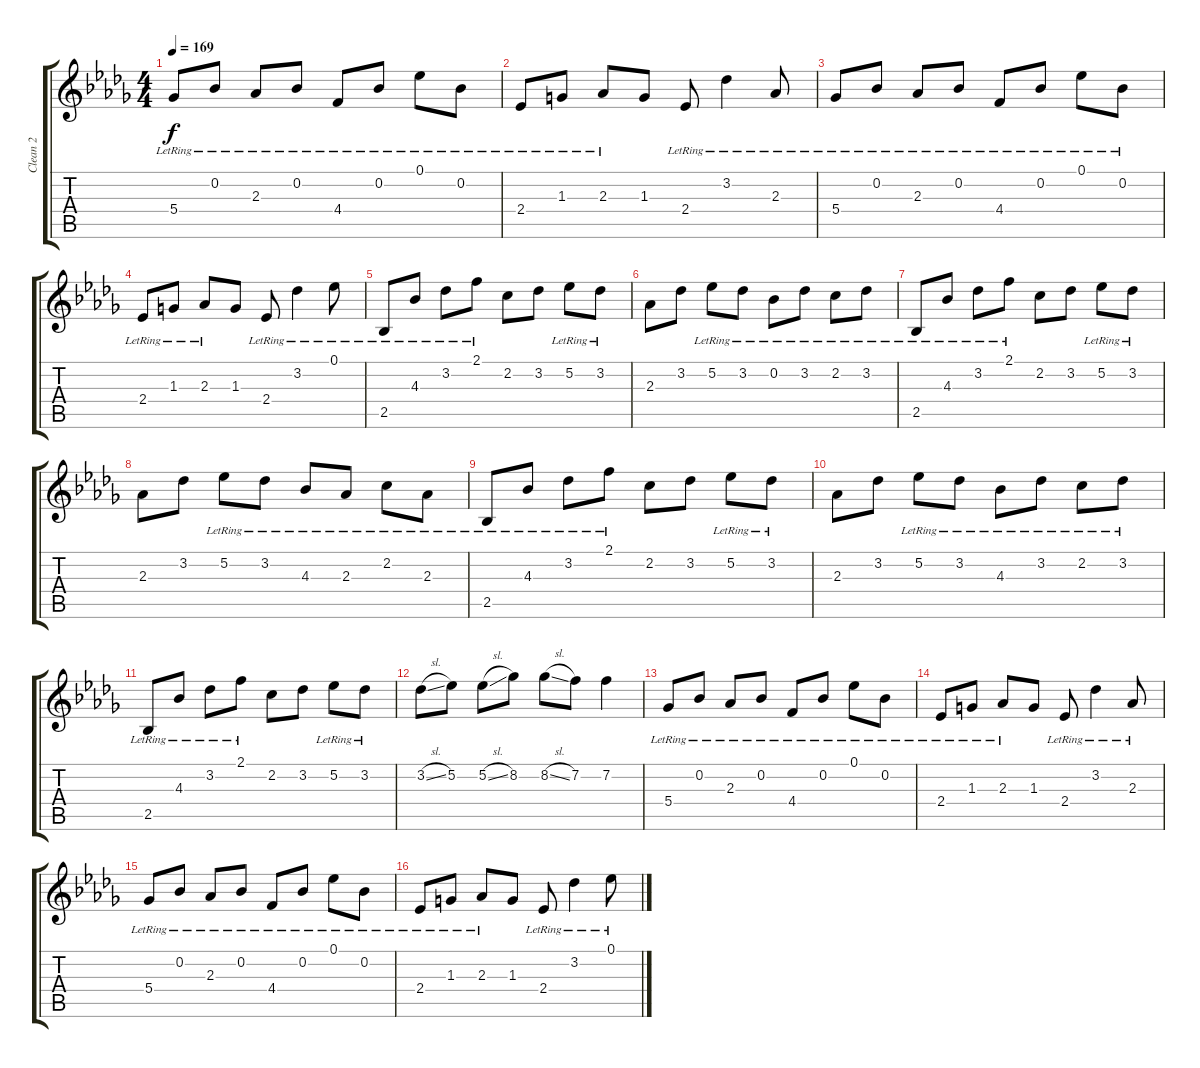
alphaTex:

\track ("Clean 2" "Clean 2") {instrument acousticguitarsteel}
\staff {score tabs}
\tuning (Eb4 Bb3 Gb3 Db3 Ab2 Eb2) {hide}
\ts (4 4)
\tempo 169
\clef g2
\ks db
5.4{lr}.8{dy f} 0.2{lr}.8 2.3{lr}.8 0.2{lr}.8 4.4{lr}.8 0.2{lr}.8 0.1{lr}.8 0.2{lr}.8 |
2.4{lr}.8 1.3{lr}.8 2.3{lr}.8 1.3.8 2.4{lr}.8 3.2{lr}.4 2.3{lr}.8 |
5.4{lr}.8 0.2{lr}.8 2.3{lr}.8 0.2{lr}.8 4.4{lr}.8 0.2{lr}.8 0.1{lr}.8 0.2{lr}.8 |
2.4{lr}.8 1.3{lr}.8 2.3{lr}.8 1.3.8 2.4{lr}.8 3.2{lr}.4 0.1{lr}.8 |
2.5{lr}.8 4.3{lr}.8 3.2{lr}.8 2.1{lr}.8 2.2.8 3.2.8 5.2{lr}.8 3.2{lr}.8 |
2.3.8 3.2.8 5.2{lr}.8 3.2{lr}.8 0.2{lr}.8 3.2{lr}.8 2.2{lr}.8 3.2{lr}.8 |
2.5{lr}.8 4.3{lr}.8 3.2{lr}.8 2.1{lr}.8 2.2.8 3.2.8 5.2{lr}.8 3.2{lr}.8 |
2.3.8 3.2.8 5.2{lr}.8 3.2{lr}.8 4.3{lr}.8 2.3{lr}.8 2.2{lr}.8 2.3{lr}.8 |
2.5{lr}.8 4.3{lr}.8 3.2{lr}.8 2.1{lr}.8 2.2.8 3.2.8 5.2{lr}.8 3.2{lr}.8 |
2.3.8 3.2.8 5.2{lr}.8 3.2{lr}.8 4.3{lr}.8 3.2{lr}.8 2.2{lr}.8 3.2{lr}.8 |
2.5{lr}.8 4.3{lr}.8 3.2{lr}.8 2.1{lr}.8 2.2.8 3.2.8 5.2{lr}.8 3.2{lr}.8 |
3.2{sl}.8 5.2.8 5.2{sl}.8 8.2.8 8.2{sl}.8 7.2.8 7.2.4 |
5.4{lr}.8 0.2{lr}.8 2.3{lr}.8 0.2{lr}.8 4.4{lr}.8 0.2{lr}.8 0.1{lr}.8 0.2{lr}.8 |
2.4{lr}.8 1.3{lr}.8 2.3{lr}.8 1.3.8 2.4{lr}.8 3.2{lr}.4 2.3{lr}.8 |
5.4{lr}.8 0.2{lr}.8 2.3{lr}.8 0.2{lr}.8 4.4{lr}.8 0.2{lr}.8 0.1{lr}.8 0.2{lr}.8 |
2.4{lr}.8 1.3{lr}.8 2.3{lr}.8 1.3.8 2.4{lr}.8 3.2{lr}.4 0.1{lr}.8
